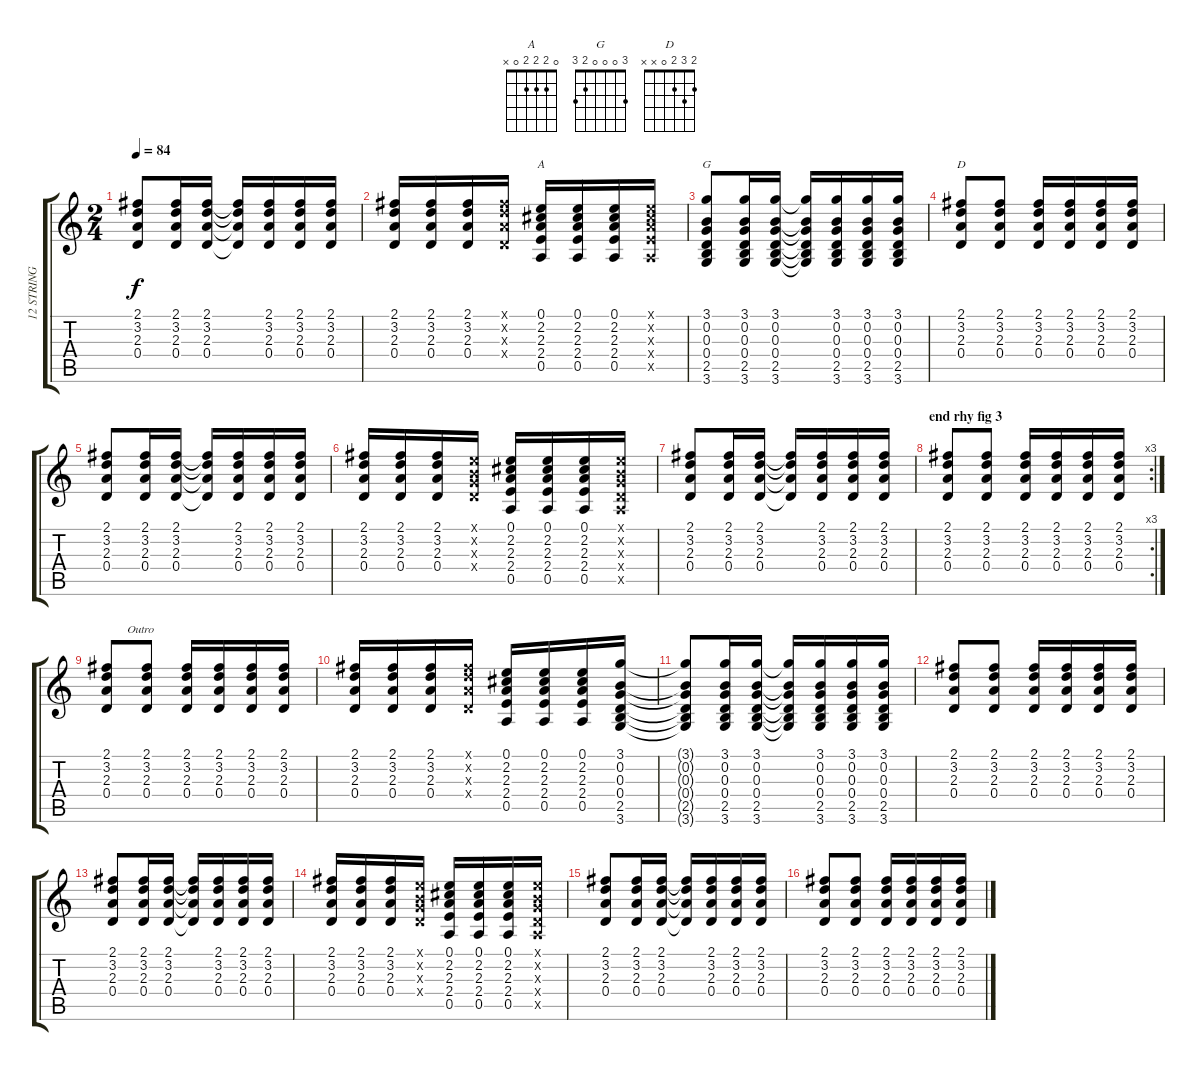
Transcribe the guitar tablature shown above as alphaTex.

\track ("12 STRING" "12 STRING") {instrument acousticguitarsteel}
\staff {score tabs}
\tuning (E4 B3 G3 D3 A2 E2) {hide}
\chord ("A" 0 2 2 2 0 x)
\chord ("G" 3 0 0 0 2 3)
\chord ("D" 2 3 2 0 x x)
\ts (2 4)
\tempo 84
\clef g2
\ks c
(2.1 3.2 2.3 0.4).8{dy f} (2.1 3.2 2.3 0.4).16 (2.1 3.2 2.3 0.4).16 (2.1{t} 3.2{t} 2.3{t} 0.4{t}).16 (2.1 3.2 2.3 0.4).16 (2.1 3.2 2.3 0.4).16 (2.1 3.2 2.3 0.4).16 |
(2.1 3.2 2.3 0.4).16 (2.1 3.2 2.3 0.4).16 (2.1 3.2 2.3 0.4).16 (2.1{x} 3.2{x} 2.3{x} 0.4{x}).16 (0.1 2.2 2.3 2.4 0.5).16{ch "A"} (0.1 2.2 2.3 2.4 0.5).16 (0.1 2.2 2.3 2.4 0.5).16 (0.1{x} 2.2{x} 2.3{x} 2.4{x} 0.5{x}).16 |
(3.1 0.2 0.3 0.4 2.5 3.6).8{ch "G"} (3.1 0.2 0.3 0.4 2.5 3.6).16 (3.1 0.2 0.3 0.4 2.5 3.6).16 (3.1{t} 0.2{t} 0.3{t} 0.4{t} 2.5{t} 3.6{t}).16 (3.1 0.2 0.3 0.4 2.5 3.6).16 (3.1 0.2 0.3 0.4 2.5 3.6).16 (3.1 0.2 0.3 0.4 2.5 3.6).16 |
(2.1 3.2 2.3 0.4).8{ch "D"} (2.1 3.2 2.3 0.4).8 (2.1 3.2 2.3 0.4).16 (2.1 3.2 2.3 0.4).16 (2.1 3.2 2.3 0.4).16 (2.1 3.2 2.3 0.4).16 |
(2.1 3.2 2.3 0.4).8 (2.1 3.2 2.3 0.4).16 (2.1 3.2 2.3 0.4).16 (2.1{t} 3.2{t} 2.3{t} 0.4{t}).16 (2.1 3.2 2.3 0.4).16 (2.1 3.2 2.3 0.4).16 (2.1 3.2 2.3 0.4).16 |
(2.1 3.2 2.3 0.4).16 (2.1 3.2 2.3 0.4).16 (2.1 3.2 2.3 0.4).16 (0.1{x} 0.2{x} 0.3{x} 0.4{x}).16 (0.1 2.2 2.3 2.4 0.5).16 (0.1 2.2 2.3 2.4 0.5).16 (0.1 2.2 2.3 2.4 0.5).16 (0.1{x} 0.2{x} 0.3{x} 0.4{x} 0.5{x}).16 |
(2.1 3.2 2.3 0.4).8 (2.1 3.2 2.3 0.4).16 (2.1 3.2 2.3 0.4).16 (2.1{t} 3.2{t} 2.3{t} 0.4{t}).16 (2.1 3.2 2.3 0.4).16 (2.1 3.2 2.3 0.4).16 (2.1 3.2 2.3 0.4).16 |
\rc 3
\section ("" "end rhy fig 3")
(2.1 3.2 2.3 0.4).8 (2.1 3.2 2.3 0.4).8 (2.1 3.2 2.3 0.4).16 (2.1 3.2 2.3 0.4).16 (2.1 3.2 2.3 0.4).16 (2.1 3.2 2.3 0.4).16 |
(2.1 3.2 2.3 0.4).8{txt "       Outro"} (2.1 3.2 2.3 0.4).8 (2.1 3.2 2.3 0.4).16 (2.1 3.2 2.3 0.4).16 (2.1 3.2 2.3 0.4).16 (2.1 3.2 2.3 0.4).16 |
(2.1 3.2 2.3 0.4).16 (2.1 3.2 2.3 0.4).16 (2.1 3.2 2.3 0.4).16 (2.1{x} 3.2{x} 2.3{x} 0.4{x}).16 (0.1 2.2 2.3 2.4 0.5).16 (0.1 2.2 2.3 2.4 0.5).16 (0.1 2.2 2.3 2.4 0.5).16 (3.1 0.2 0.3 0.4 2.5 3.6).16 |
(3.1{t} 0.2{t} 0.3{t} 0.4{t} 2.5{t} 3.6{t}).8 (3.1 0.2 0.3 0.4 2.5 3.6).16 (3.1 0.2 0.3 0.4 2.5 3.6).16 (3.1{t} 0.2{t} 0.3{t} 0.4{t} 2.5{t} 3.6{t}).16 (3.1 0.2 0.3 0.4 2.5 3.6).16 (3.1 0.2 0.3 0.4 2.5 3.6).16 (3.1 0.2 0.3 0.4 2.5 3.6).16 |
(2.1 3.2 2.3 0.4).8 (2.1 3.2 2.3 0.4).8 (2.1 3.2 2.3 0.4).16 (2.1 3.2 2.3 0.4).16 (2.1 3.2 2.3 0.4).16 (2.1 3.2 2.3 0.4).16 |
(2.1 3.2 2.3 0.4).8 (2.1 3.2 2.3 0.4).16 (2.1 3.2 2.3 0.4).16 (2.1{t} 3.2{t} 2.3{t} 0.4{t}).16 (2.1 3.2 2.3 0.4).16 (2.1 3.2 2.3 0.4).16 (2.1 3.2 2.3 0.4).16 |
(2.1 3.2 2.3 0.4).16 (2.1 3.2 2.3 0.4).16 (2.1 3.2 2.3 0.4).16 (0.1{x} 0.2{x} 0.3{x} 0.4{x}).16 (0.1 2.2 2.3 2.4 0.5).16 (0.1 2.2 2.3 2.4 0.5).16 (0.1 2.2 2.3 2.4 0.5).16 (0.1{x} 0.2{x} 0.3{x} 0.4{x} 0.5{x}).16 |
(2.1 3.2 2.3 0.4).8 (2.1 3.2 2.3 0.4).16 (2.1 3.2 2.3 0.4).16 (2.1{t} 3.2{t} 2.3{t} 0.4{t}).16 (2.1 3.2 2.3 0.4).16 (2.1 3.2 2.3 0.4).16 (2.1 3.2 2.3 0.4).16 |
(2.1 3.2 2.3 0.4).8 (2.1 3.2 2.3 0.4).8 (2.1 3.2 2.3 0.4).16 (2.1 3.2 2.3 0.4).16 (2.1 3.2 2.3 0.4).16 (2.1 3.2 2.3 0.4).16
